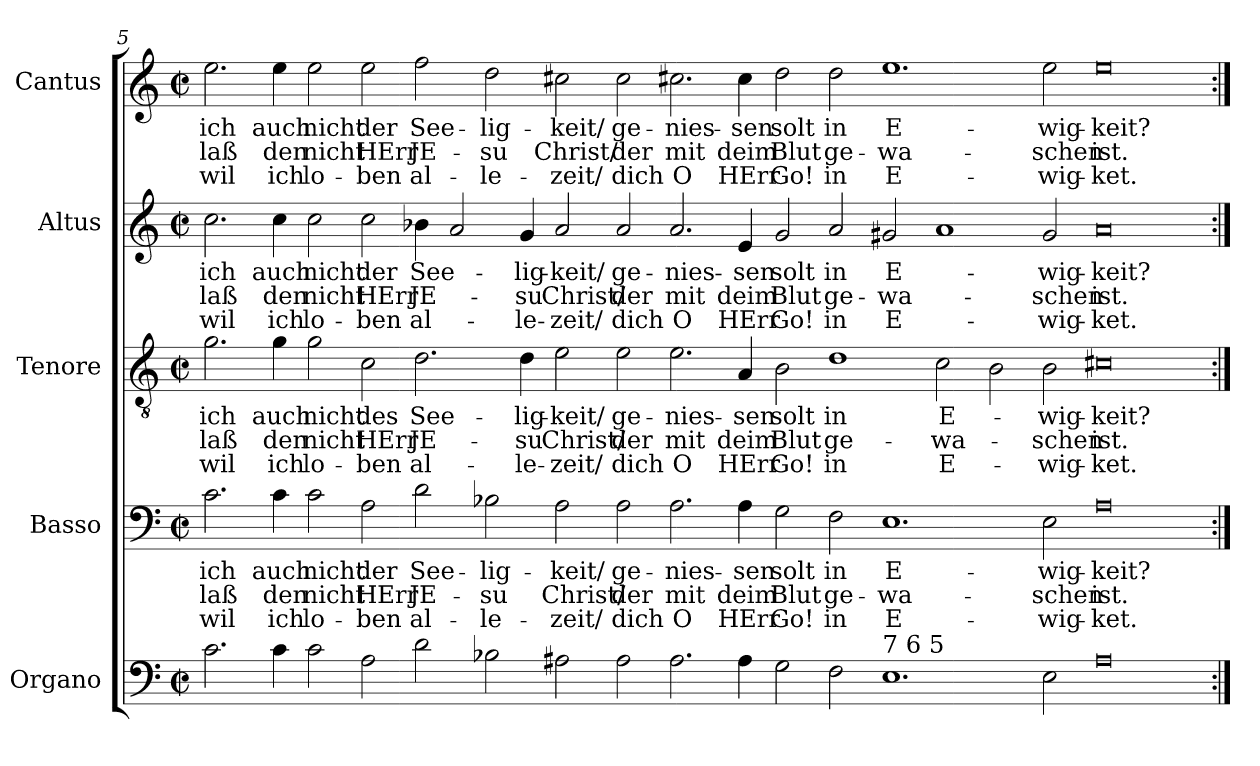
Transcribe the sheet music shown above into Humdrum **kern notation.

**kern	**kern	**text	**text	**text	**kern	**text	**text	**text	**kern	**text	**text	**text	**kern	**text	**text	**text
*part5	*part4	*part4	*part4	*part4	*part3	*part3	*part3	*part3	*part2	*part2	*part2	*part2	*part1	*part1	*part1	*part1
*staff5	*staff4	*staff4	*staff4	*staff4	*staff3	*staff3	*staff3	*staff3	*staff2	*staff2	*staff2	*staff2	*staff1	*staff1	*staff1	*staff1
*I"Organo	*I"Basso	*	*	*	*I"Tenore	*	*	*	*I"Altus	*	*	*	*I"Cantus	*	*	*
!!LO:PB:g=z
*clefF4	*clefF4	*	*	*	*clefGv2	*	*	*	*clefG2	*	*	*	*clefG2	*	*	*
*k[]	*k[]	*	*	*	*k[]	*	*	*	*k[]	*	*	*	*k[]	*	*	*
*C:	*C:	*	*	*	*C:	*	*	*	*C:	*	*	*	*C:	*	*	*
*M2/2	*M2/2	*	*	*	*M2/2	*	*	*	*M2/2	*	*	*	*M2/2	*	*	*
*met(c|)	*met(c|)	*	*	*	*met(c|)	*	*	*	*met(c|)	*	*	*	*met(c|)	*	*	*
=5	=5	=5	=5	=5	=5	=5	=5	=5	=5	=5	=5	=5	=5	=5	=5	=5
!	!	!LO:LY:b	!LO:LY:b	!LO:LY:b	!	!LO:LY:b	!LO:LY:b	!LO:LY:b	!	!LO:LY:b	!LO:LY:b	!LO:LY:b	!	!LO:LY:b	!LO:LY:b	!LO:LY:b
2.c\	2.c\	ich	-laß	wil	2.g\	ich	-laß	wil	2.cc\	ich	-laß	wil	2.ee\	ich	-laß	wil
!	!	!LO:LY:b	!LO:LY:b	!LO:LY:b	!	!LO:LY:b	!LO:LY:b	!LO:LY:b	!	!LO:LY:b	!LO:LY:b	!LO:LY:b	!	!LO:LY:b	!LO:LY:b	!LO:LY:b
4c\	4c\	auch	den	ich	4g\	auch	den	ich	4cc\	auch	den	ich	4ee\	auch	den	ich
!	!	!LO:LY:b	!LO:LY:b	!LO:LY:b	!	!LO:LY:b	!LO:LY:b	!LO:LY:b	!	!LO:LY:b	!LO:LY:b	!LO:LY:b	!	!LO:LY:b	!LO:LY:b	!LO:LY:b
2c\	2c\	nicht	nicht	lo-	2g\	nicht	nicht	lo-	2cc\	nicht	nicht	lo-	2ee\	nicht	nicht	lo-
!	!	!LO:LY:b	!LO:LY:b	!LO:LY:b	!	!LO:LY:b	!LO:LY:b	!LO:LY:b	!	!LO:LY:b	!LO:LY:b	!LO:LY:b	!	!LO:LY:b	!LO:LY:b	!LO:LY:b
2A\	2A\	der	HErr	-ben	2c\	des	HErr	-ben	2cc\	der	HErr	-ben	2ee\	der	HErr	-ben
!	!	!LO:LY:b	!LO:LY:b	!LO:LY:b	!	!LO:LY:b	!LO:LY:b	!LO:LY:b	!	!LO:LY:b	!LO:LY:b	!LO:LY:b	!	!LO:LY:b	!LO:LY:b	!LO:LY:b
2d\	2d\	See-	JE-	al-	2.d\	See-	JE-	al-	4b-X\	See-	JE-	al-	2ff\	See-	JE-	al-
.	.	.	.	.	.	.	.	.	2a/	.	.	.	.	.	.	.
!	!	!LO:LY:b	!LO:LY:b	!LO:LY:b	!	!	!	!	!	!	!	!	!	!LO:LY:b	!LO:LY:b	!LO:LY:b
2B-X\	2B-X\	-lig-	-su	-le-	.	.	.	.	.	.	.	.	2dd\	-lig-	-su	-le-
!	!	!	!	!	!	!LO:LY:b	!LO:LY:b	!LO:LY:b	!	!LO:LY:b	!LO:LY:b	!LO:LY:b	!	!	!	!
.	.	.	.	.	4d\	-lig-	-su	-le-	4g/	-lig-	-su	-le-	.	.	.	.
!	!	!LO:LY:b	!LO:LY:b	!LO:LY:b	!	!LO:LY:b	!LO:LY:b	!LO:LY:b	!	!LO:LY:b	!LO:LY:b	!LO:LY:b	!	!LO:LY:b	!LO:LY:b	!LO:LY:b
2A#\	2A\	-keit/	Christ/	-zeit/	2e\	-keit/	Christ/	-zeit/	2a/	-keit/	Christ/	-zeit/	2cc#X\	-keit/	Christ/	-zeit/
!	!	!LO:LY:b	!LO:LY:b	!LO:LY:b	!	!LO:LY:b	!LO:LY:b	!LO:LY:b	!	!LO:LY:b	!LO:LY:b	!LO:LY:b	!	!LO:LY:b	!LO:LY:b	!LO:LY:b
2A#\	2A\	ge-	der	dich	2e\	ge-	der	dich	2a/	ge-	der	dich	2cc#\	ge-	der	dich
!	!	!LO:LY:b	!LO:LY:b	!LO:LY:b	!	!LO:LY:b	!LO:LY:b	!LO:LY:b	!	!LO:LY:b	!LO:LY:b	!LO:LY:b	!	!LO:LY:b	!LO:LY:b	!LO:LY:b
2.A#\	2.A\	-nies-	mit	O	2.e\	-nies-	mit	O	2.a/	-nies-	mit	O	2.cc#X\	-nies-	mit	O
!	!	!LO:LY:b	!LO:LY:b	!LO:LY:b	!	!LO:LY:b	!LO:LY:b	!LO:LY:b	!	!LO:LY:b	!LO:LY:b	!LO:LY:b	!	!LO:LY:b	!LO:LY:b	!LO:LY:b
4A#\	4A\	-sen	deim	HErr	4A/	-sen	deim	HErr	4e/	-sen	deim	HErr	4cc#\	-sen	deim	HErr
!	!	!LO:LY:b	!LO:LY:b	!LO:LY:b	!	!LO:LY:b	!LO:LY:b	!LO:LY:b	!	!LO:LY:b	!LO:LY:b	!LO:LY:b	!	!LO:LY:b	!LO:LY:b	!LO:LY:b
2G\	2G\	solt	Blut	Go!	2B\	solt	Blut	Go!	2g/	solt	Blut	Go!	2dd\	solt	Blut	Go!
!	!	!LO:LY:b	!LO:LY:b	!LO:LY:b	!	!LO:LY:b	!LO:LY:b	!LO:LY:b	!	!LO:LY:b	!LO:LY:b	!LO:LY:b	!	!LO:LY:b	!LO:LY:b	!LO:LY:b
2F>\	2F\	in	ge-	in	1d	in	ge-	in	2a/	in	ge-	in	2dd\	in	ge-	in
!LO:TX:a:t=7 6 5	!	!	!	!	!	!	!	!	!	!	!	!	!	!	!	!
!	!	!LO:LY:b	!LO:LY:b	!LO:LY:b	!	!	!	!	!	!LO:LY:b	!LO:LY:b	!LO:LY:b	!	!LO:LY:b	!LO:LY:b	!LO:LY:b
1.E	1.E	E-	-wa-	E-	.	.	.	.	2g#X/	E-	-wa-	E-	1.ee	E-	-wa-	E-
!	!	!	!	!	!	!LO:LY:b	!LO:LY:b	!LO:LY:b	!	!	!	!	!	!	!	!
.	.	.	.	.	2c\	E-	-wa-	E-	1a	.	.	.	.	.	.	.
.	.	.	.	.	2B\	.	.	.	.	.	.	.	.	.	.	.
!	!	!LO:LY:b	!LO:LY:b	!LO:LY:b	!	!LO:LY:b	!LO:LY:b	!LO:LY:b	!	!LO:LY:b	!LO:LY:b	!LO:LY:b	!	!LO:LY:b	!LO:LY:b	!LO:LY:b
2E\	2E\	-wig-	-schen	-wig-	2B\	-wig-	-schen	-wig-	2g#/	-wig-	-schen	-wig-	2ee\	-wig-	-schen	-wig-
!	!	!LO:LY:b	!LO:LY:b	!LO:LY:b	!	!LO:LY:b	!LO:LY:b	!LO:LY:b	!	!LO:LY:b	!LO:LY:b	!LO:LY:b	!	!LO:LY:b	!LO:LY:b	!LO:LY:b
0A#	0A	-keit?	ist.	-ket.	0c#X	-keit?	ist.	-ket.	0a	-keit?	ist.	-ket.	0ee	-keit?	ist.	-ket.
=:|!	=:|!	=:|!	=:|!	=:|!	=:|!	=:|!	=:|!	=:|!	=:|!	=:|!	=:|!	=:|!	=:|!	=:|!	=:|!	=:|!
*-	*-	*-	*-	*-	*-	*-	*-	*-	*-	*-	*-	*-	*-	*-	*-	*-
